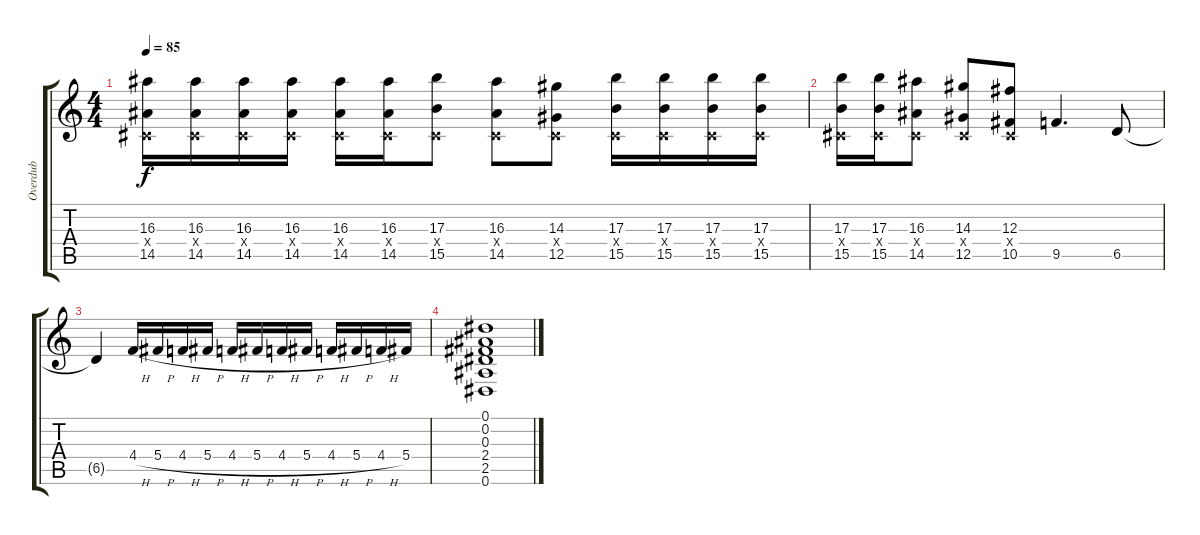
\track ("Overdub" "Overdub") {instrument distortionguitar}
\staff {score tabs}
\tuning (Eb4 Bb3 Gb3 Db3 Ab2 Eb2) {hide}
\ts (4 4)
\tempo 85
\clef g2
\ks c
(16.3 0.4{x} 14.5).16{dy f} (16.3 0.4{x} 14.5).16 (16.3 0.4{x} 14.5).16 (16.3 0.4{x} 14.5).16 (16.3 0.4{x} 14.5).16 (16.3 0.4{x} 14.5).16 (17.3 0.4{x} 15.5).8 (16.3 0.4{x} 14.5).8 (14.3 0.4{x} 12.5).8 (17.3 0.4{x} 15.5).16 (17.3 0.4{x} 15.5).16 (17.3 0.4{x} 15.5).16 (17.3 0.4{x} 15.5).16 |
(17.3 0.4{x} 15.5).16 (17.3 0.4{x} 15.5).16 (16.3 0.4{x} 14.5).8 (14.3 0.4{x} 12.5).8 (12.3 0.4{x} 10.5).8 9.5.4{d} 6.5.8 |
6.5{t}.4 4.4{h}.16 5.4{h}.16 4.4{h}.16 5.4{h}.16 4.4{h}.16 5.4{h}.16 4.4{h}.16 5.4{h}.16 4.4{h}.16 5.4{h}.16 4.4{h}.16 5.4.16 |
(0.1 0.2 0.3 2.4 2.5 0.6).1
